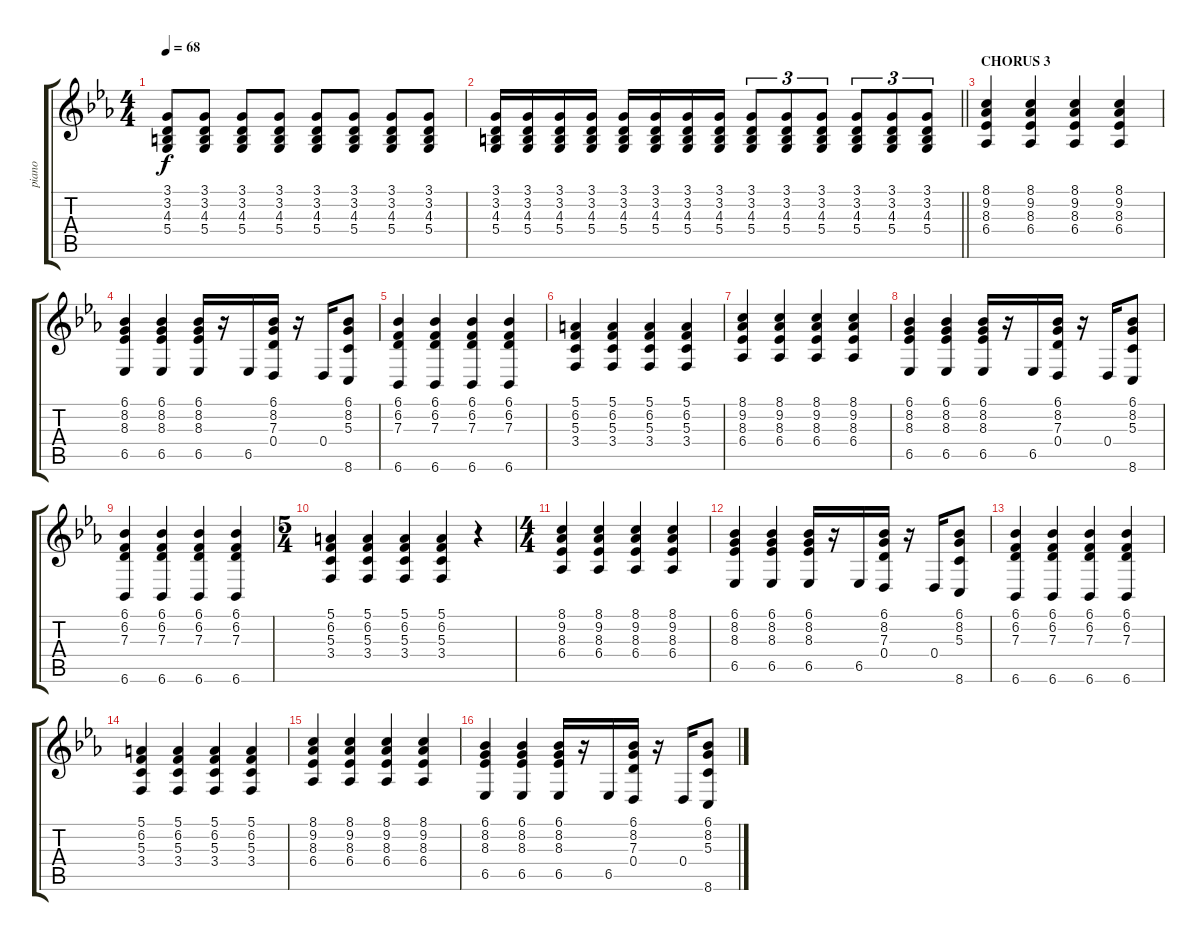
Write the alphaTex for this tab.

\track ("piano" "piano") {instrument acousticgrandpiano}
\staff {score tabs}
\tuning (E4 B3 G3 D3 A2 E2) {hide}
\ts (4 4)
\tempo 68
\clef g2
\ks cminor
(3.1 3.2 4.3 5.4).8{dy f} (3.1 3.2 4.3 5.4).8 (3.1 3.2 4.3 5.4).8 (3.1 3.2 4.3 5.4).8 (3.1 3.2 4.3 5.4).8 (3.1 3.2 4.3 5.4).8 (3.1 3.2 4.3 5.4).8 (3.1 3.2 4.3 5.4).8 |
\barLineRight lightlight
(3.1 3.2 4.3 5.4).16 (3.1 3.2 4.3 5.4).16 (3.1 3.2 4.3 5.4).16 (3.1 3.2 4.3 5.4).16 (3.1 3.2 4.3 5.4).16 (3.1 3.2 4.3 5.4).16 (3.1 3.2 4.3 5.4).16 (3.1 3.2 4.3 5.4).16 (3.1 3.2 4.3 5.4).8{tu (3 2)} (3.1 3.2 4.3 5.4).8{tu (3 2)} (3.1 3.2 4.3 5.4).8{tu (3 2)} (3.1 3.2 4.3 5.4).8{tu (3 2)} (3.1 3.2 4.3 5.4).8{tu (3 2)} (3.1 3.2 4.3 5.4).8{tu (3 2)} |
\section ("" "CHORUS 3")
(8.1 9.2 8.3 6.4).4 (8.1 9.2 8.3 6.4).4 (8.1 9.2 8.3 6.4).4 (8.1 9.2 8.3 6.4).4 |
(6.1 8.2 8.3 6.5).4 (6.1 8.2 8.3 6.5).4 (6.1 8.2 8.3 6.5).16 r.16 6.5.16 (6.1 8.2 7.3 0.4).16 r.16 0.4.16 (6.1 8.2 5.3 8.6).8 |
(6.1 6.2 7.3 6.6).4 (6.1 6.2 7.3 6.6).4 (6.1 6.2 7.3 6.6).4 (6.1 6.2 7.3 6.6).4 |
(5.1 6.2 5.3 3.4).4 (5.1 6.2 5.3 3.4).4 (5.1 6.2 5.3 3.4).4 (5.1 6.2 5.3 3.4).4 |
(8.1 9.2 8.3 6.4).4 (8.1 9.2 8.3 6.4).4 (8.1 9.2 8.3 6.4).4 (8.1 9.2 8.3 6.4).4 |
(6.1 8.2 8.3 6.5).4 (6.1 8.2 8.3 6.5).4 (6.1 8.2 8.3 6.5).16 r.16 6.5.16 (6.1 8.2 7.3 0.4).16 r.16 0.4.16 (6.1 8.2 5.3 8.6).8 |
(6.1 6.2 7.3 6.6).4 (6.1 6.2 7.3 6.6).4 (6.1 6.2 7.3 6.6).4 (6.1 6.2 7.3 6.6).4 |
\ts (5 4)
(5.1 6.2 5.3 3.4).4 (5.1 6.2 5.3 3.4).4 (5.1 6.2 5.3 3.4).4 (5.1 6.2 5.3 3.4).4 r.4 |
\ts (4 4)
(8.1 9.2 8.3 6.4).4 (8.1 9.2 8.3 6.4).4 (8.1 9.2 8.3 6.4).4 (8.1 9.2 8.3 6.4).4 |
(6.1 8.2 8.3 6.5).4 (6.1 8.2 8.3 6.5).4 (6.1 8.2 8.3 6.5).16 r.16 6.5.16 (6.1 8.2 7.3 0.4).16 r.16 0.4.16 (6.1 8.2 5.3 8.6).8 |
(6.1 6.2 7.3 6.6).4 (6.1 6.2 7.3 6.6).4 (6.1 6.2 7.3 6.6).4 (6.1 6.2 7.3 6.6).4 |
(5.1 6.2 5.3 3.4).4 (5.1 6.2 5.3 3.4).4 (5.1 6.2 5.3 3.4).4 (5.1 6.2 5.3 3.4).4 |
(8.1 9.2 8.3 6.4).4 (8.1 9.2 8.3 6.4).4 (8.1 9.2 8.3 6.4).4 (8.1 9.2 8.3 6.4).4 |
(6.1 8.2 8.3 6.5).4 (6.1 8.2 8.3 6.5).4 (6.1 8.2 8.3 6.5).16 r.16 6.5.16 (6.1 8.2 7.3 0.4).16 r.16 0.4.16 (6.1 8.2 5.3 8.6).8
